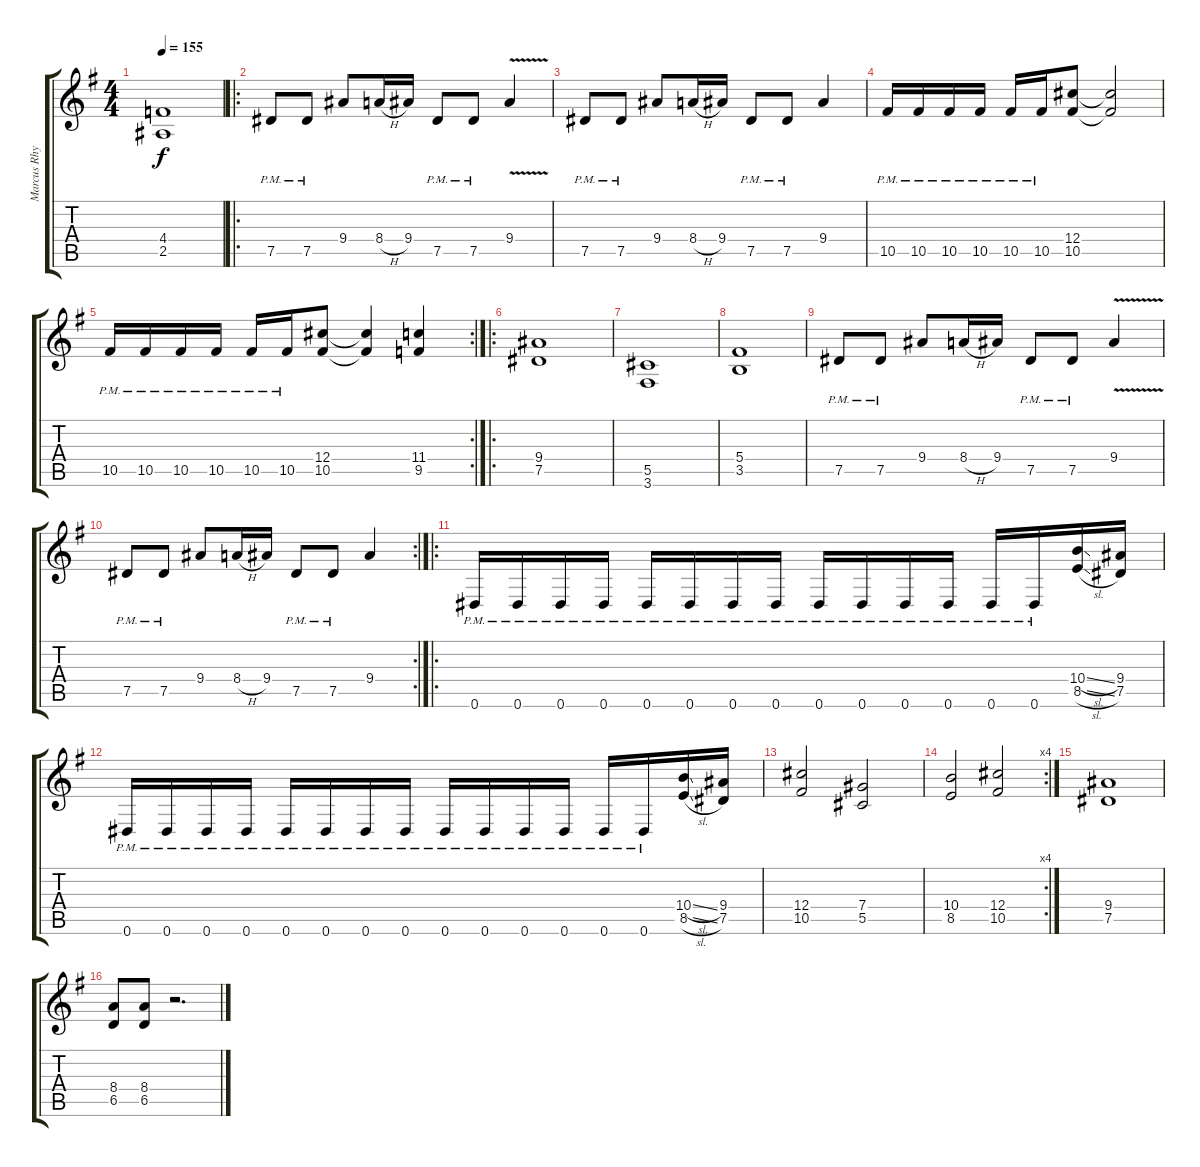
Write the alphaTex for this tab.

\track ("Marcus Rhythm" "Marcus Rhy") {instrument distortionguitar}
\staff {score tabs}
\tuning (Eb4 Bb3 Gb3 Db3 Ab2 Eb2) {hide}
\ts (4 4)
\tempo 155
\clef g2
\ks g
(4.4{t} 2.5{t}).1{dy f} |
\ro
7.5{pm}.8 7.5{pm}.8 9.4.8 8.4{h}.16 9.4.16 7.5{pm}.8 7.5{pm}.8 9.4{v}.4 |
7.5{pm}.8 7.5{pm}.8 9.4.8 8.4{h}.16 9.4.16 7.5{pm}.8 7.5{pm}.8 9.4.4 |
10.5{pm}.16 10.5{pm}.16 10.5{pm}.16 10.5{pm}.16 10.5{pm}.16 10.5{pm}.16 (12.4 10.5).8 (12.4{t} 10.5{t}).2 |
\rc 2
10.5{pm}.16 10.5{pm}.16 10.5{pm}.16 10.5{pm}.16 10.5{pm}.16 10.5{pm}.16 (12.4 10.5).8 (12.4{t} 10.5{t}).4 (11.4 9.5).4 |
\ro
(9.4 7.5).1 |
(5.5 3.6).1 |
(5.4 3.5).1 |
7.5{pm}.8 7.5{pm}.8 9.4.8 8.4{h}.16 9.4.16 7.5{pm}.8 7.5{pm}.8 9.4{v}.4 |
\rc 2
7.5{pm}.8 7.5{pm}.8 9.4.8 8.4{h}.16 9.4.16 7.5{pm}.8 7.5{pm}.8 9.4.4 |
\ro
0.6{pm}.16 0.6{pm}.16 0.6{pm}.16 0.6{pm}.16 0.6{pm}.16 0.6{pm}.16 0.6{pm}.16 0.6{pm}.16 0.6{pm}.16 0.6{pm}.16 0.6{pm}.16 0.6{pm}.16 0.6{pm}.16 0.6{pm}.16 (10.4{sl} 8.5{sl}).16 (9.4 7.5).16 |
0.6{pm}.16 0.6{pm}.16 0.6{pm}.16 0.6{pm}.16 0.6{pm}.16 0.6{pm}.16 0.6{pm}.16 0.6{pm}.16 0.6{pm}.16 0.6{pm}.16 0.6{pm}.16 0.6{pm}.16 0.6{pm}.16 0.6{pm}.16 (10.4{sl} 8.5{sl}).16 (9.4 7.5).16 |
(12.4 10.5).2 (7.4 5.5).2 |
\rc 4
(10.4 8.5).2 (12.4 10.5).2 |
(9.4 7.5).1 |
(8.4 6.5).8 (8.4 6.5).8 r.2{d}
